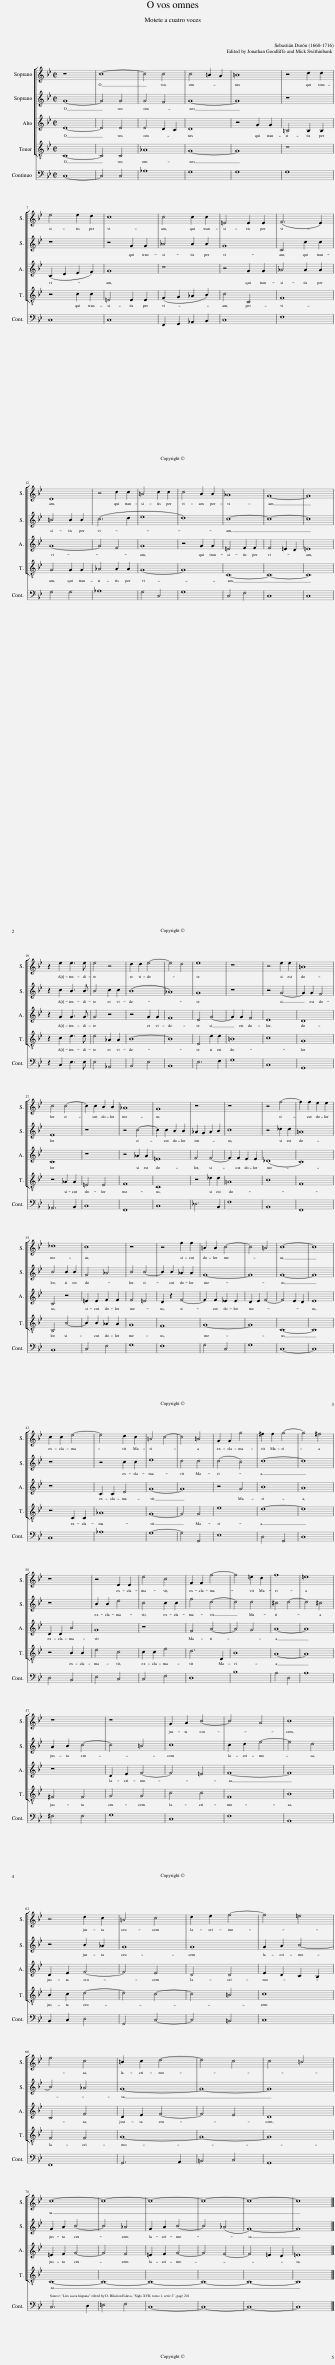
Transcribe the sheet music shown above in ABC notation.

X:1
%%score [ 1 2 3 4 ] 5
L:1/8
M:2/2
I:linebreak $
K:Bb
V:1 treble
V:2 treble
V:3 treble
V:4 treble-8 transpose=-12
V:5 bass
V:1
 z8 | c8- | c4 c4 | c4 =B2 A2 | =B8 | %5
 z4 d2 d2 |$ e4 e2 d2 | c8 | c4 c2 c2 | =E4 E2 E2 | %10
 (F6 E2) |$ D8 | z4 c2 c2 | =B4 c2 c2 | c4 B2 B2 | %15
 _A8 | G8- | G8 |$ z2 e2 e3 e | e4 z4 | %20
 d2 d2 e4- | e4 d4 | e8 | z8 | z4 e2 e2 | %25
 =B8 |$ c4 c4- | c2 c2 B2 B2 | _A8 | G8 | %30
 z8 | z8 | z4 f4- | f2 f2 e2 e2 |$ _d8 | %35
 c8 | z8 | z4 f2 f2 | =B2 B2 c4- | c4 =B4 | %40
 c8- | c8 |$ c2 c2 e4- | e4 d2 c2 | =B4 c4- | %45
 c4 =B4 | G2 G2 g4 | ^f2 f2 g4- | g4 ^f4 |$ z8 | %50
 z4 E2 E2 | e4 c4 | F2 F2 f4- | f4 =e2 d2 | f8 | %55
 =e8 |$ z8 | z8 | G2 A2 B4- | B4 A4 | %60
 B8 |$ z4 d2 c2 | =B4 c4 | d2 e2 f4- | f4 =e4 |$ %65
 f4 c4 | =B2 c2 d4- | d4 c4 | c4 =B4 |$ c8- | %70
 c8- | c8- | c8- | c8- | c8 |] %75
V:2
 G8- | G4 G4 | G4 F4 | G8- | G8 | %5
 z8 |$ z8 | z4 G2 G2 | _A4 A2 A2 | G8 | %10
 C4 c2 c2 |$ =B4 B2 B2 | (c6 d2 | e8 | d8) | %15
 c8- | c8- | c8 |$ z2 c2 B3 B | B4 c2 c2 | %20
 (B8 | _A8) | G8 | z8 | z4 G4- | %25
 G2 G2 F4 |$ E8 | z8 | z4 c4- | c2 c2 B2 B2 | %30
 _A2 G2 A2 B2 | c8 | z4 _d2 d2 | =A8 |$ B4 B2 B2 | %35
 G4 _A4 | B4 B4- | B2 B2 _A2 A2 | G8- | G8 | %40
 G8- | G8 |$ z8 | z4 c2 c2 | e8 | %45
 d4 d4 | (d4 c4) | d8- | d8 |$ z8 | %50
 B2 B2 e4 | c4 c2 c2 | f4 d4- | d4 d4 | ^c4 d4- | %55
 d4 ^c4 |$ A2 B2 c4- | c4 =B4 | c8 | c2 d2 e4- | %60
 e4 d4 |$ z4 B2 _A2 | G8 | G8 | G2 A2 B4- |$ %65
 B4 _A4 | G8- | G8- | G8 |$ G2 A2 B4- | %70
 B4 _A4 | G2 A2 B4- | B4 (_A4 | G8-) | G8 |] %75
V:3
 E8- | E4 E4 | E4 D2 C2 | D8 | z4 G2 G2 | %5
 =B,4 B,2 B,2 |$ (C2 D2 E2 F2) | G8 | z8 | z4 G2 G2 | %10
 _A4 A2 A2 |$ G8- | G4 F4 | G8 | z4 G2 G2 | %15
 =E4 F2 F2 | F4 =E2 D2 | =E8 |$ z2 G2 G3 G | G4 z4 | %20
 z4 G2 G2 | F8 | E4 G4- | G2 G2 F4 | E8 | %25
 D8 |$ C8 | z8 | z4 _A2 A2 | =E8 | %30
 F4 F4- | F2 F2 E2 E2 | (_D8 | C8) |$ B,4 z4 | %35
 =E2 E2 F2 F2 | F4 =E4 | D2 z2 F4- | F2 F2 _E2 E2 | D2 E2 F4- | %40
 F4 E2 D2 | E8 |$ z8 | C2 C2 E4 | G8- | %45
 G8 | z4 G4 | B8 | A8 |$ D2 D2 B4 | %50
 G8 | z8 | F4 A4- | A4 G4 | A8- | %55
 A8 |$ z8 | D2 E2 F4- | F4 =E4 | F8- | %60
 F8 |$ D2 E2 F4- | F4 E4 | D4 D4 | E2 D2 C2 B,2 |$ %65
 C4 F4 | D2 E2 F4- | F4 E4 | D8 |$ =E2 F2 G4- | %70
 G4 F4 | =E2 F2 G4- | G4 F4- | F4 =E2 D2 | =E8 |] %75
V:4
 C8- | C4 C4 | _A8 | G8- | G8 | %5
 z8 |$ z4 c2 c2 | =E4 E2 E2 | (F2 G2 _A2 B2) | c4 C4 | %10
 F8 |$ G4 G2 G2 | _A4 A2 A2 | G8- | G8 | %15
 C8- | C8- | C8 |$ z2 c2 e3 e | e4 _A2 A2 | %20
 B8- | B8 | E4 e2 e2 | =B8 | c8 | %25
 G8 |$ z4 _A2 A2 | =E4 E4 | F8 | C8 | %30
 z4 _d2 d2 | =A8 | B8 | F8 |$ B,4 B4- | %35
 B2 B2 _A2 A2 | G8 | F8 | G8- | G8 | %40
 C8- | C8 |$ z4 C2 C2 | _A8 | G8- | %45
 G4 G4 | e8 | d8- | d8 |$ z4 B2 B2 | %50
 e4 c4 | c2 c2 f4 | d6 D2 | B8 | A8- | %55
 A8 |$ ^F4 F4 | G4 G4 | c4 c4 | F8 | %60
 B8 |$ B2 c2 d4- | d4 c4- | c4 =B4 | c8 |$ %65
 F4 F4 | G8- | G8- | G8 |$ C8- | %70
 C8- | C8- | C8- | C8- | C8 |] %75
V:5
 C,8- | C,4 C,4 | _A,8 | G,8 | G,8 | %5
 G,8 |$ C,8 | C,8 | F,,2 G,,2 _A,,2 B,,2 | C,8 | %10
 F,8 |$ G,4 G,4 | _A,8 | G,4 C,4 | G,8 | %15
 C,4 F,4 | C,8 | C,8 |$ z2 C,2 E,3 E, | E,4 _A,,4 | %20
 B,,4 E,4 | B,,8 | E,6 F,2 | G,8 | C,8 | %25
 G,,8 |$ _A,,6 B,,2 | C,8 | F,,8 | C,8 | %30
 _D,6 B,,2 | F,8 | B,,8 | F,,8 |$ B,,8 | %35
 C,4 F,4 | G,8 | F,8 | G,4 C,4 | G,8 | %40
 C,8- | C,8 |$ C,8 | _A,8 | G,8- | %45
 G,4 G,,4 | E,8 | D,4 G,,4 | D,8 |$ D,4 B,,4 | %50
 E,4 C,4 | C,4 F,4 | D,8 | B,8 | A,4 D,4 | %55
 A,8 |$ ^F,4 F,4 | G,8 | C,8 | F,8 | %60
 B,,8 |$ B,,2 C,2 D,4 | G,,4 C,4- | C,4 =B,,4 | C,8 |$ %65
 F,,8 | G,,6 A,,2 | =B,,4 C,4 | G,,8 |$ C,6 D,2 | %70
 =E,4 F,4 | C,8- | C,8- | C,8- | C,8 |] %75
